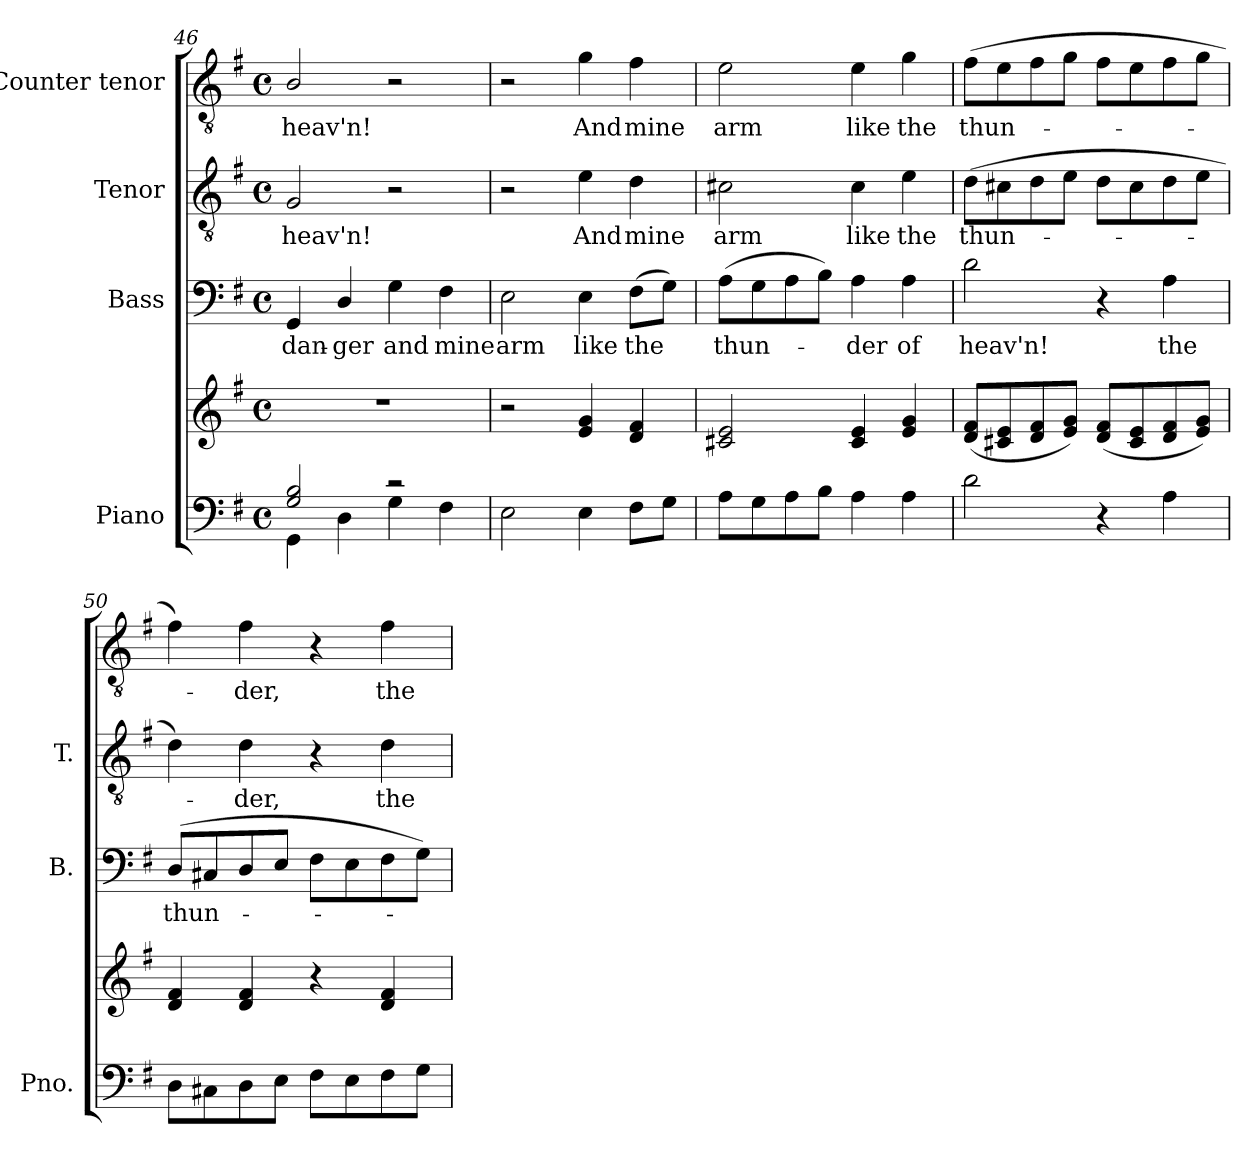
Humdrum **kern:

**kern	**kern	**kern	**text	**kern	**text	**kern	**text
*part4	*part4	*part3	*part3	*part2	*part2	*part1	*part1
*staff5	*staff4	*staff3	*staff3	*staff2	*staff2	*staff1	*staff1
*I"Piano	*	*I"Bass	*	*I"Tenor	*	*I"Counter tenor	*
*I'Pno.	*	*I'B.	*	*I'T.	*	*	*
!!LO:LB:g=z
*clefF4	*clefG2	*clefF4	*	*clefGv2	*	*clefGv2	*
*	*	*	*	*ITrd7c12	*	*ITrd7c12	*
*k[f#]	*k[f#]	*k[f#]	*	*k[f#]	*	*k[f#]	*
*G:	*G:	*G:	*	*G:	*	*G:	*
*M4/4	*M4/4	*M4/4	*	*M4/4	*	*M4/4	*
*met(c)	*met(c)	*met(c)	*	*met(c)	*	*met(c)	*
=46	=46	=46	=46	=46	=46	=46	=46
*^	*	*	*	*	*	*	*
!	!	!	!	!LO:LY:b:color=#000000	!	!	!	!
!	!	!	!	!	!	!LO:LY:b:color=#000000	!	!
!	!	!	!	!	!	!	!	!LO:LY:b:color=#000000
2Gi/ 2Bi	4GGi\	1r	4GGi/	dan-	2GGi/	heav'n!	2BBi/	heav'n!
!	!	!	!	!LO:LY:b:color=#000000	!	!	!	!
.	4Di\	.	4Di/	-ger	.	.	.	.
!	!	!	!	!LO:LY:b:color=#000000	!	!	!	!
2r	4Gi\	.	4Gi\	and	2r	.	2r	.
!	!	!	!	!LO:LY:b:color=#000000	!	!	!	!
.	4F#i\	.	4F#i\	mine	.	.	.	.
*v	*v	*	*	*	*	*	*	*
=47	=47	=47	=47	=47	=47	=47	=47
*^	*	*	*	*	*	*	*
!	!	!	!	!LO:LY:b:color=#000000	!	!	!	!
*v	*v	*	*	*	*	*	*	*
2Ei\	2r	2Ei\	arm	2r	.	2r	.
!	!	!	!LO:LY:b:color=#000000	!	!	!	!
!	!	!	!	!	!LO:LY:b:color=#000000	!	!
!	!	!	!	!	!	!	!LO:LY:b:color=#000000
4Ei\	4ei/ 4gi	4Ei\	like	4Ei\	And	4Gi\	And
!	!	!	!LO:LY:b:color=#000000	!	!	!	!
!	!	!	!	!	!LO:LY:b:color=#000000	!	!
!	!	!	!	!	!	!	!LO:LY:b:color=#000000
8F#i\L	4di/ 4f#i	(8F#i\L	the	4Di\	mine	4F#i\	mine
8Gi\J	.	8Gi\J)	.	.	.	.	.
=48	=48	=48	=48	=48	=48	=48	=48
!	!	!	!LO:LY:b:color=#000000	!	!	!	!
!	!	!	!	!	!LO:LY:b:color=#000000	!	!
!	!	!	!	!	!	!	!LO:LY:b:color=#000000
8Ai\L	2c#Xi/ 2ei	(8Ai\L	thun-	2C#Xi\	arm	2Ei\	arm
8Gi\	.	8Gi\	.	.	.	.	.
8Ai\	.	8Ai\	.	.	.	.	.
8Bi\J	.	8Bi\J)	.	.	.	.	.
!	!	!	!LO:LY:b:color=#000000	!	!	!	!
!	!	!	!	!	!LO:LY:b:color=#000000	!	!
!	!	!	!	!	!	!	!LO:LY:b:color=#000000
4Ai\	4c#i/ 4ei	4Ai\	-der	4C#i\	like	4Ei\	like
!	!	!	!LO:LY:b:color=#000000	!	!	!	!
!	!	!	!	!	!LO:LY:b:color=#000000	!	!
!	!	!	!	!	!	!	!LO:LY:b:color=#000000
4Ai\	4ei/ 4gi	4Ai\	of	4Ei\	the	4Gi\	the
=49	=49	=49	=49	=49	=49	=49	=49
!	!	!	!LO:LY:b:color=#000000	!	!	!	!
!	!	!	!	!	!LO:LY:b:color=#000000	!	!
!	!	!	!	!	!	!	!LO:LY:b:color=#000000
2di\	(8di/ 8f#iL	2di\	heav'n!	(8Di\L	thun-	(8F#i\L	thun-
.	8c#Xi/ 8ei	.	.	8C#Xi\	.	8Ei\	.
.	8di/ 8f#i	.	.	8Di\	.	8F#i\	.
.	8ei/ 8giJ)	.	.	8Ei\J	.	8Gi\J	.
4r	(8di/ 8f#iL	4r	.	8Di\L	.	8F#i\L	.
.	8c#i/ 8ei	.	.	8C#i\	.	8Ei\	.
!	!	!	!LO:LY:b:color=#000000	!	!	!	!
4Ai\	8di/ 8f#i	4Ai\	the	8Di\	.	8F#i\	.
.	8ei/ 8giJ)	.	.	8Ei\J	.	8Gi\J	.
=50	=50	=50	=50	=50	=50	=50	=50
!	!	!	!LO:LY:b:color=#000000	!	!	!	!
8Di\L	4di/ 4f#i	(8Di/L	thun-	4Di\)	.	4F#i\)	.
8C#Xi\	.	8C#Xi/	.	.	.	.	.
!	!	!	!	!	!LO:LY:b:color=#000000	!	!
!	!	!	!	!	!	!	!LO:LY:b:color=#000000
8Di\	4di/ 4f#i	8Di/	.	4Di\	-der,	4F#i\	-der,
8Ei\J	.	8Ei/J	.	.	.	.	.
8F#i\L	4r	8F#i\L	.	4r	.	4r	.
8Ei\	.	8Ei\	.	.	.	.	.
!	!	!	!	!	!LO:LY:b:color=#000000	!	!
!	!	!	!	!	!	!	!LO:LY:b:color=#000000
8F#i\	4di/ 4f#i	8F#i\	.	4Di\	the	4F#i\	the
8Gi\J	.	8Gi\J)	.	.	.	.	.
=	=	=	=	=	=	=	=
*-	*-	*-	*-	*-	*-	*-	*-
